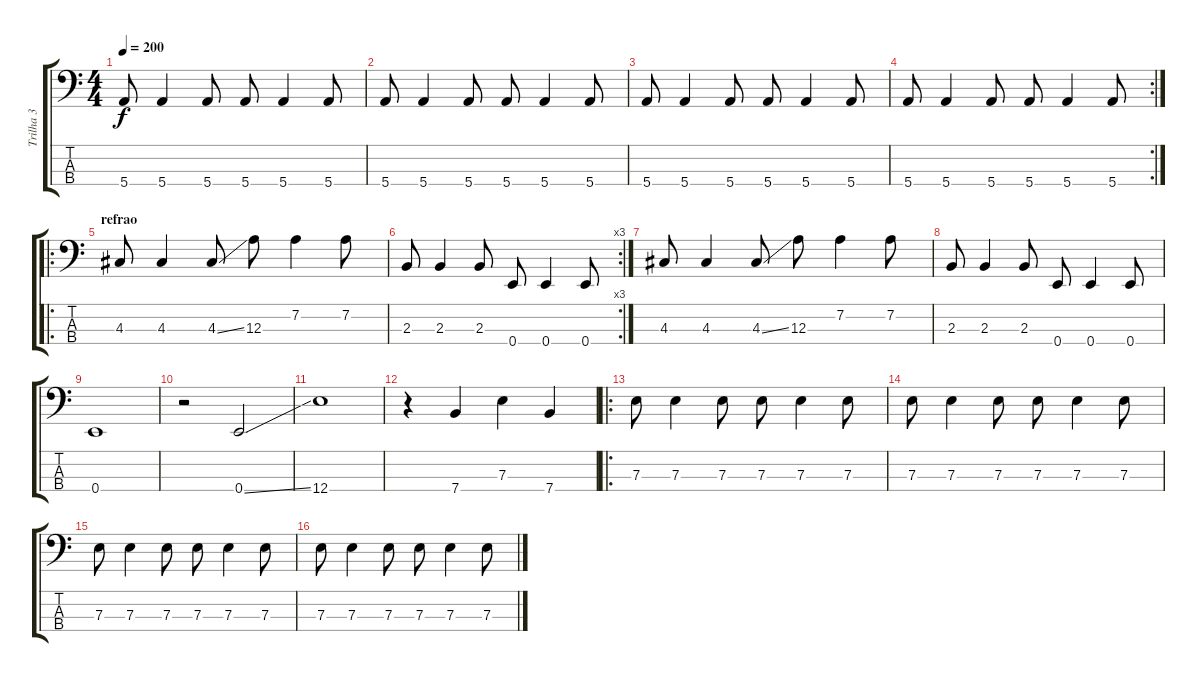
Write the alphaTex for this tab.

\track ("Trilha 3" "Trilha 3") {instrument electricbasspick}
\staff {score tabs}
\tuning (G2 D2 A1 E1) {hide}
\ts (4 4)
\tempo 200
\clef f4
\ks c
5.4.8{dy f} 5.4.4 5.4.8 5.4.8 5.4.4 5.4.8 |
5.4.8 5.4.4 5.4.8 5.4.8 5.4.4 5.4.8 |
5.4.8 5.4.4 5.4.8 5.4.8 5.4.4 5.4.8 |
\rc 2
5.4.8 5.4.4 5.4.8 5.4.8 5.4.4 5.4.8 |
\ro
\section ("" "refrao")
4.3.8 4.3.4 4.3{ss}.8 12.3.8 7.2.4 7.2.8 |
\rc 3
2.3.8 2.3.4 2.3.8 0.4.8 0.4.4 0.4.8 |
4.3.8 4.3.4 4.3{ss}.8 12.3.8 7.2.4 7.2.8 |
2.3.8 2.3.4 2.3.8 0.4.8 0.4.4 0.4.8 |
0.4.1 |
r.2 0.4{ss}.2 |
12.4.1 |
r.4 7.4.4 7.3.4 7.4.4 |
\ro
7.3.8 7.3.4 7.3.8 7.3.8 7.3.4 7.3.8 |
7.3.8 7.3.4 7.3.8 7.3.8 7.3.4 7.3.8 |
7.3.8 7.3.4 7.3.8 7.3.8 7.3.4 7.3.8 |
7.3.8 7.3.4 7.3.8 7.3.8 7.3.4 7.3.8
